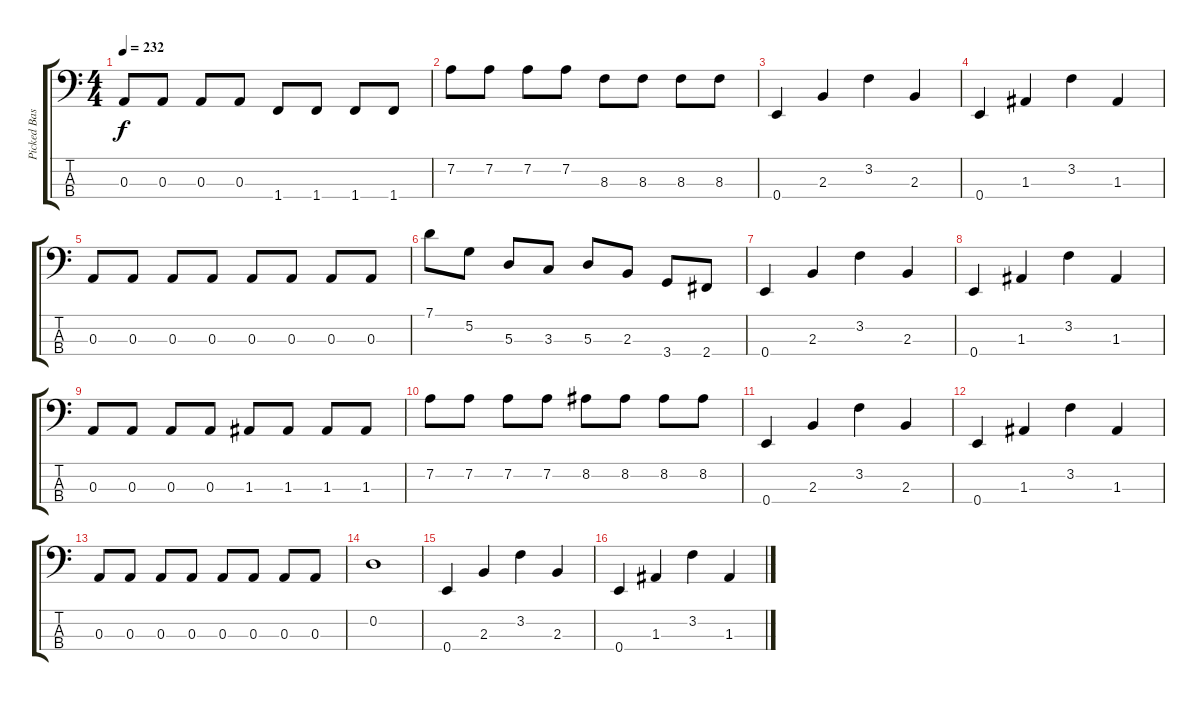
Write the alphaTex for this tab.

\track ("Picked Bass w/ Trash Distortion" "Picked Bas") {instrument electricbasspick}
\staff {score tabs}
\tuning (G2 D2 A1 E1) {hide}
\ts (4 4)
\tempo 232
\clef f4
\ks c
0.3.8{dy f} 0.3.8 0.3.8 0.3.8 1.4.8 1.4.8 1.4.8 1.4.8 |
7.2.8 7.2.8 7.2.8 7.2.8 8.3.8 8.3.8 8.3.8 8.3.8 |
0.4.4 2.3.4 3.2.4 2.3.4 |
0.4.4 1.3.4 3.2.4 1.3.4 |
0.3.8 0.3.8 0.3.8 0.3.8 0.3.8 0.3.8 0.3.8 0.3.8 |
7.1.8 5.2.8 5.3.8 3.3.8 5.3.8 2.3.8 3.4.8 2.4.8 |
0.4.4 2.3.4 3.2.4 2.3.4 |
0.4.4 1.3.4 3.2.4 1.3.4 |
0.3.8 0.3.8 0.3.8 0.3.8 1.3.8 1.3.8 1.3.8 1.3.8 |
7.2.8 7.2.8 7.2.8 7.2.8 8.2.8 8.2.8 8.2.8 8.2.8 |
0.4.4 2.3.4 3.2.4 2.3.4 |
0.4.4 1.3.4 3.2.4 1.3.4 |
0.3.8 0.3.8 0.3.8 0.3.8 0.3.8 0.3.8 0.3.8 0.3.8 |
0.2.1 |
0.4.4 2.3.4 3.2.4 2.3.4 |
0.4.4 1.3.4 3.2.4 1.3.4
